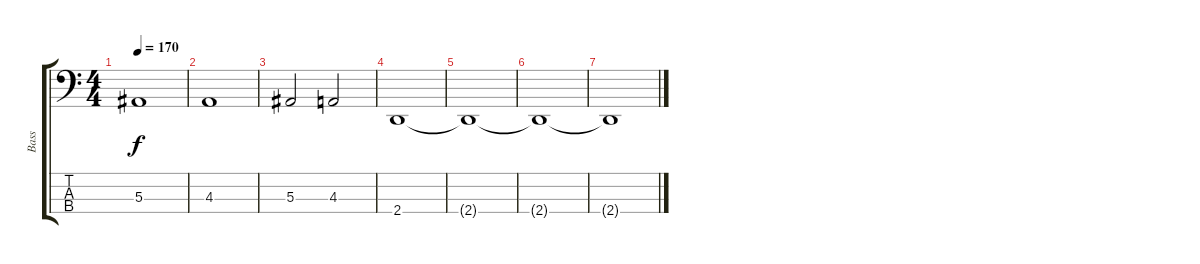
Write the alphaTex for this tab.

\track ("Bass" "Bass") {instrument electricbasspick}
\staff {score tabs}
\tuning (Eb2 Bb1 F1 C1) {hide}
\ts (4 4)
\tempo 170
\clef f4
\ks c
5.3{t}.1{dy f} |
4.3.1 |
5.3.2 4.3.2 |
2.4.1 |
2.4{t}.1 |
2.4{t}.1 |
2.4{t}.1
